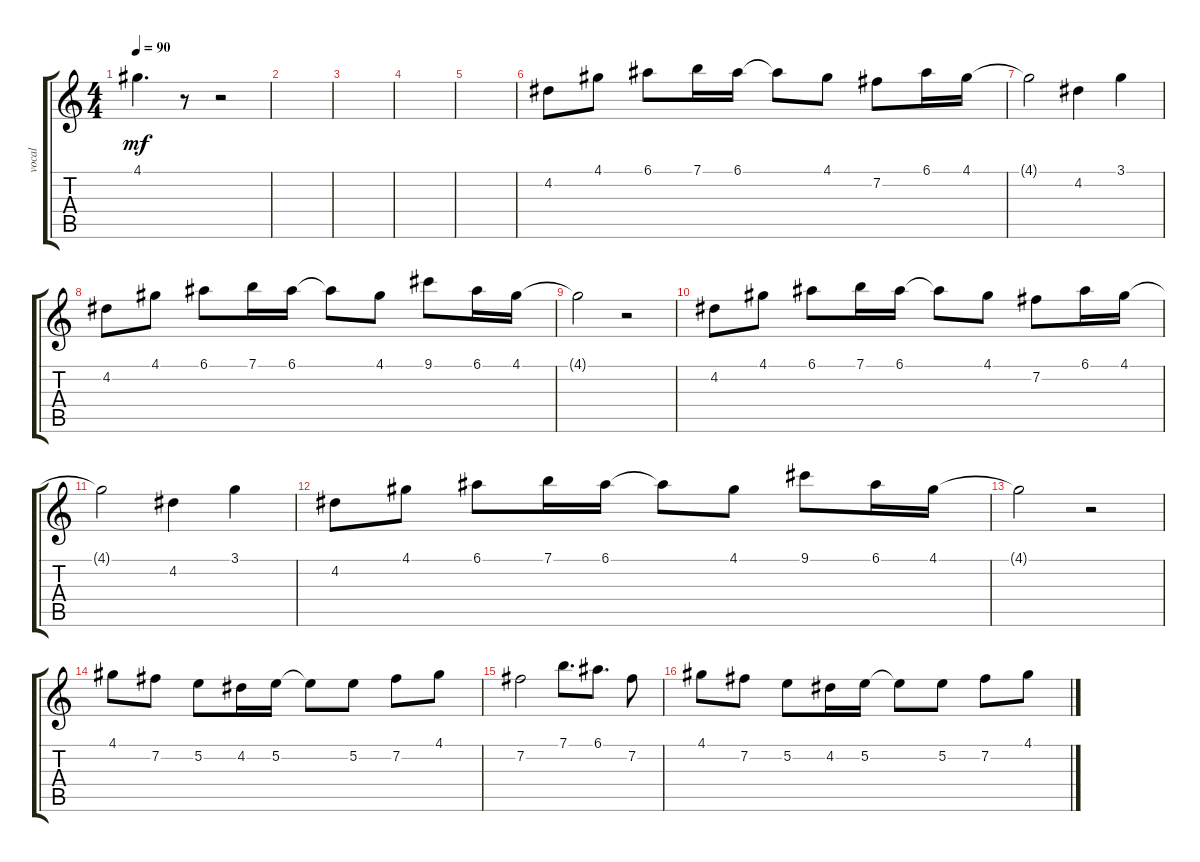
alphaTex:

\track ("vocal" "vocal") {instrument distortionguitar}
\staff {score tabs}
\tuning (E4 B3 G3 D3 A2 E2) {hide}
\ts (4 4)
\tempo 90
\clef g2
\ks c
4.1.4{d dy mf} r.8 r.2 |
|
|
|
|
4.2.8 4.1.8 6.1.8 7.1.16 6.1.16 6.1{t}.8 4.1.8 7.2.8 6.1.16 4.1.16 |
4.1{t}.2 4.2.4 3.1.4 |
4.2.8 4.1.8 6.1.8 7.1.16 6.1.16 6.1{t}.8 4.1.8 9.1.8 6.1.16 4.1.16 |
4.1{t}.2 r.2 |
4.2.8 4.1.8 6.1.8 7.1.16 6.1.16 6.1{t}.8 4.1.8 7.2.8 6.1.16 4.1.16 |
4.1{t}.2 4.2.4 3.1.4 |
4.2.8 4.1.8 6.1.8 7.1.16 6.1.16 6.1{t}.8 4.1.8 9.1.8 6.1.16 4.1.16 |
4.1{t}.2 r.2 |
4.1.8 7.2.8 5.2.8 4.2.16 5.2.16 5.2{t}.8 5.2.8 7.2.8 4.1.8 |
7.2.2 7.1.8{d} 6.1.8{d} 7.2.8 |
4.1.8 7.2.8 5.2.8 4.2.16 5.2.16 5.2{t}.8 5.2.8 7.2.8 4.1.8
